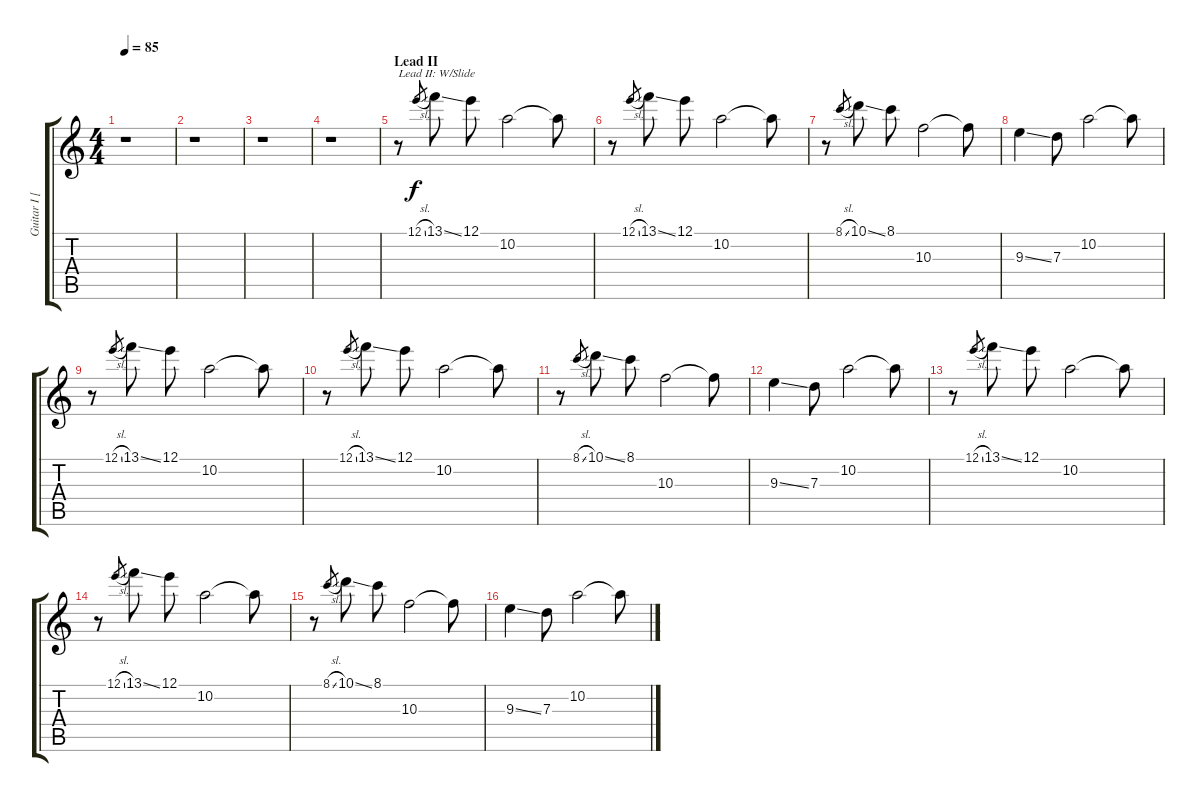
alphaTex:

\track ("Guitar I [X Botteri]" "Guitar I [") {instrument distortionguitar}
\staff {score tabs}
\tuning (E4 B3 G3 D3 A2 D2) {hide}
\ts (4 4)
\tempo 85
\clef g2
\ks c
r.1{dy f} |
r.1 |
r.1 |
r.1 |
\section ("" "Lead II")
r.8{txt "Lead II: W/Slide"} 12.1{sl}.8{gr} 13.1{ss}.8 12.1.8 10.2.2 10.2{t}.8 |
r.8 12.1{sl}.8{gr} 13.1{ss}.8 12.1.8 10.2.2 10.2{t}.8 |
r.8 8.1{sl}.8{gr} 10.1{ss}.8 8.1.8 10.3.2 10.3{t}.8 |
9.3{ss}.4 7.3.8 10.2.2 10.2{t}.8 |
r.8 12.1{sl}.8{gr} 13.1{ss}.8 12.1.8 10.2.2 10.2{t}.8 |
r.8 12.1{sl}.8{gr} 13.1{ss}.8 12.1.8 10.2.2 10.2{t}.8 |
r.8 8.1{sl}.8{gr} 10.1{ss}.8 8.1.8 10.3.2 10.3{t}.8 |
9.3{ss}.4 7.3.8 10.2.2 10.2{t}.8 |
r.8 12.1{sl}.8{gr} 13.1{ss}.8 12.1.8 10.2.2 10.2{t}.8 |
r.8 12.1{sl}.8{gr} 13.1{ss}.8 12.1.8 10.2.2 10.2{t}.8 |
r.8 8.1{sl}.8{gr} 10.1{ss}.8 8.1.8 10.3.2 10.3{t}.8 |
9.3{ss}.4 7.3.8 10.2.2 10.2{t}.8
